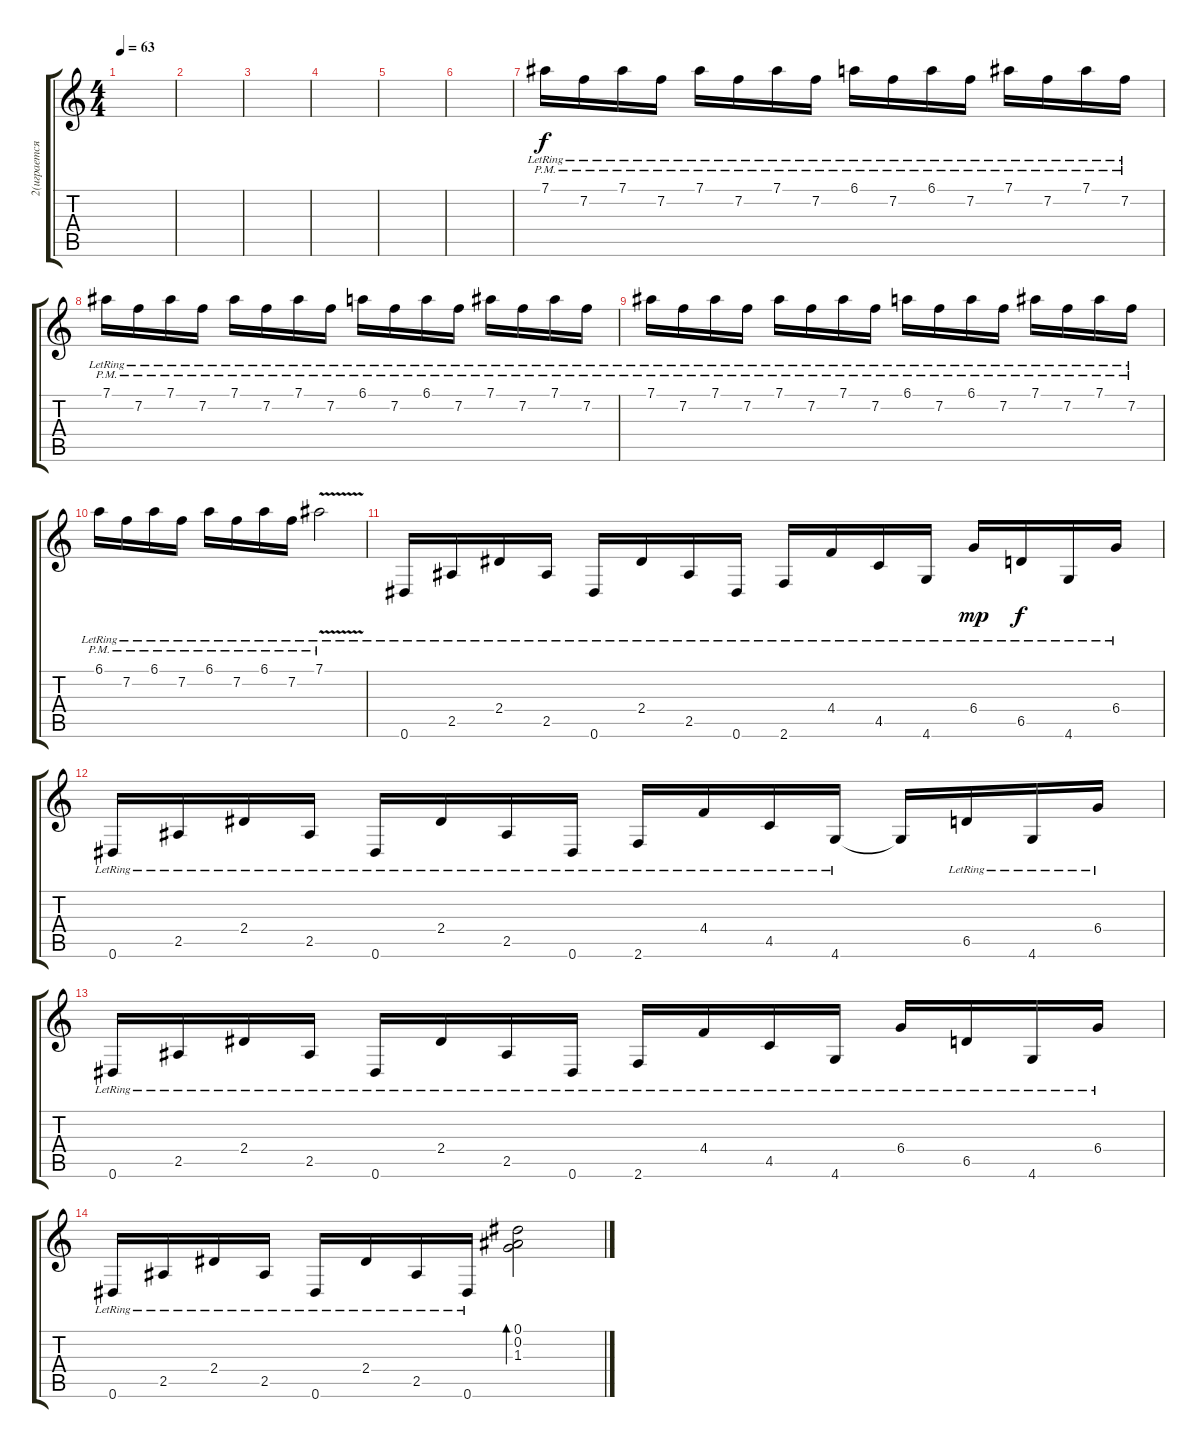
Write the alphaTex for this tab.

\track ("2(играется 1 раз)" "2(играется") {instrument electricguitarclean}
\staff {score tabs}
\tuning (Eb4 Bb3 Gb3 Db3 Ab2 Eb2) {hide}
\ts (4 4)
\tempo 63
\clef g2
\ks c
|
|
|
|
|
|
7.1{pm lr}.16 7.2{pm lr}.16 7.1{pm lr}.16 7.2{pm lr}.16 7.1{pm lr}.16 7.2{pm lr}.16 7.1{pm lr}.16 7.2{pm lr}.16 6.1{pm lr}.16 7.2{pm lr}.16 6.1{pm lr}.16 7.2{pm lr}.16 7.1{pm lr}.16 7.2{pm lr}.16 7.1{pm lr}.16 7.2{pm lr}.16 |
7.1{pm lr}.16 7.2{pm lr}.16 7.1{pm lr}.16 7.2{pm lr}.16 7.1{pm lr}.16 7.2{pm lr}.16 7.1{pm lr}.16 7.2{pm lr}.16 6.1{pm lr}.16 7.2{pm lr}.16 6.1{pm lr}.16 7.2{pm lr}.16 7.1{pm lr}.16 7.2{pm lr}.16 7.1{pm lr}.16 7.2{pm lr}.16 |
7.1{pm lr}.16 7.2{pm lr}.16 7.1{pm lr}.16 7.2{pm lr}.16 7.1{pm lr}.16 7.2{pm lr}.16 7.1{pm lr}.16 7.2{pm lr}.16 6.1{pm lr}.16 7.2{pm lr}.16 6.1{pm lr}.16 7.2{pm lr}.16 7.1{pm lr}.16 7.2{pm lr}.16 7.1{pm lr}.16 7.2{pm lr}.16 |
6.1{pm lr}.16 7.2{pm lr}.16 6.1{pm lr}.16 7.2{pm lr}.16 6.1{pm lr}.16 7.2{pm lr}.16 6.1{pm lr}.16 7.2{pm lr}.16 7.1{v pm lr}.2 |
0.6{lr}.16 2.5{lr}.16 2.4{lr}.16 2.5{lr}.16 0.6{lr}.16 2.4{lr}.16 2.5{lr}.16 0.6{lr}.16 2.6{lr}.16 4.4{lr}.16 4.5{lr}.16 4.6{lr}.16 6.4{lr}.16{dy mp} 6.5{lr}.16{dy f} 4.6{lr}.16 6.4{lr}.16 |
0.6{lr}.16 2.5{lr}.16 2.4{lr}.16 2.5{lr}.16 0.6{lr}.16 2.4{lr}.16 2.5{lr}.16 0.6{lr}.16 2.6{lr}.16 4.4{lr}.16 4.5{lr}.16 4.6{lr}.16 4.6{t}.16 6.5{lr}.16 4.6{lr}.16 6.4{lr}.16 |
0.6{lr}.16 2.5{lr}.16 2.4{lr}.16 2.5{lr}.16 0.6{lr}.16 2.4{lr}.16 2.5{lr}.16 0.6{lr}.16 2.6{lr}.16 4.4{lr}.16 4.5{lr}.16 4.6{lr}.16 6.4{lr}.16 6.5{lr}.16 4.6{lr}.16 6.4{lr}.16 |
0.6{lr}.16 2.5{lr}.16 2.4{lr}.16 2.5{lr}.16 0.6{lr}.16 2.4{lr}.16 2.5{lr}.16 0.6{lr}.16 (0.1 0.2 1.3).2{bd 120}
